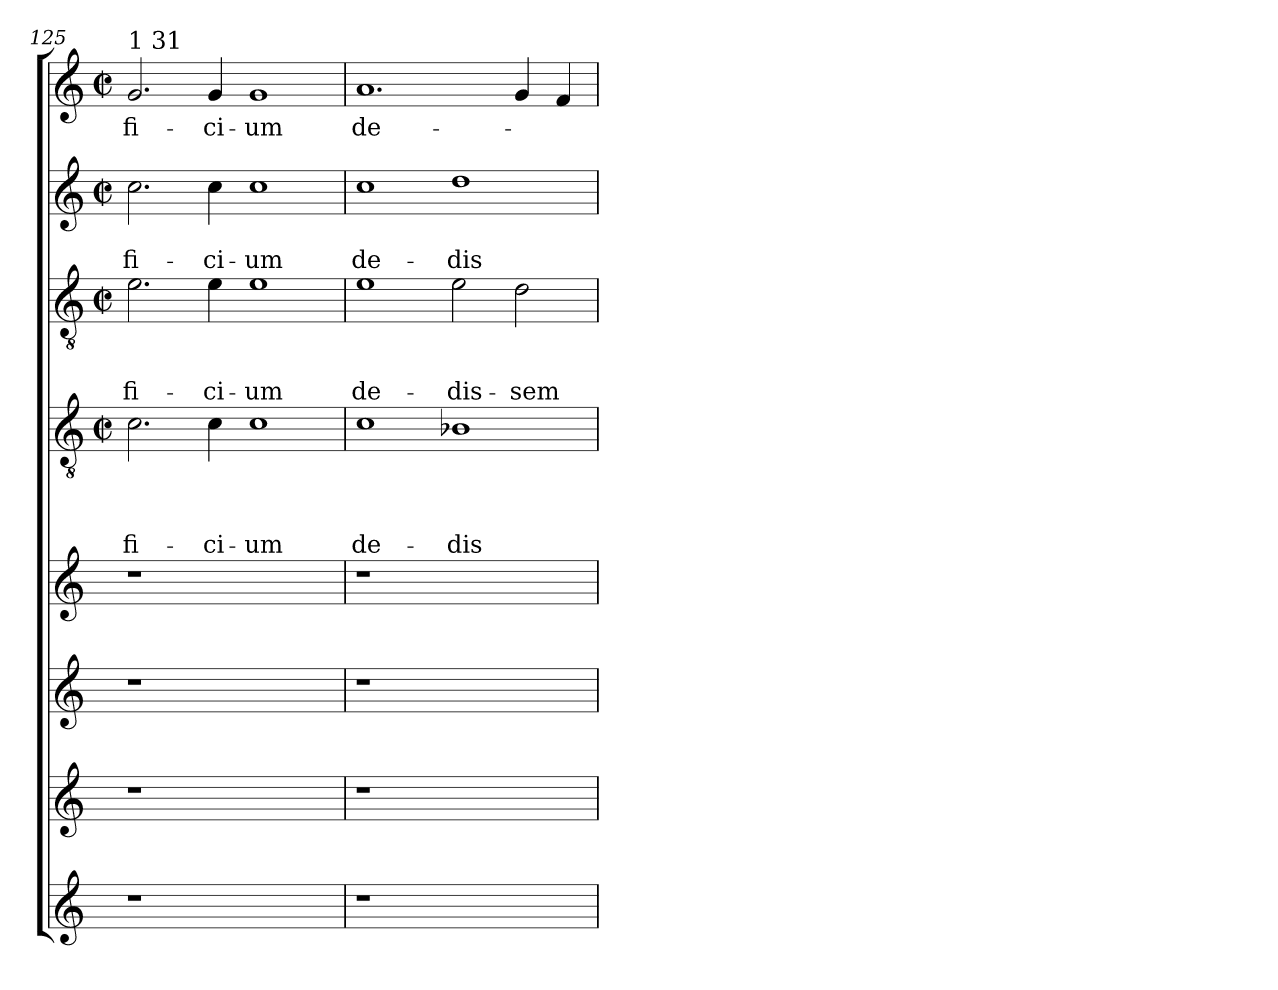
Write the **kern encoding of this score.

**kern	**kern	**kern	**kern	**kern	**text	**text	**text	**text	**kern	**text	**text	**text	**kern	**text	**text	**kern	**text
*part8	*part7	*part6	*part5	*part4	*part4	*part4	*part4	*part4	*part3	*part3	*part3	*part3	*part2	*part2	*part2	*part1	*part1
*staff8	*staff7	*staff6	*staff5	*staff4	*staff4	*staff4	*staff4	*staff4	*staff3	*staff3	*staff3	*staff3	*staff2	*staff2	*staff2	*staff1	*staff1
!!LO:LB:g=z
*clefG2	*clefG2	*clefG2	*clefG2	*clefGv2	*	*	*	*	*clefGv2	*	*	*	*clefG2	*	*	*clefG2	*
*k[]	*k[]	*k[]	*k[]	*k[]	*	*	*	*	*k[]	*	*	*	*k[]	*	*	*k[]	*
*C:	*C:	*C:	*C:	*C:	*	*	*	*	*C:	*	*	*	*C:	*	*	*C:	*
*	*	*	*	*M2/2	*	*	*	*	*M2/2	*	*	*	*M2/2	*	*	*M2/2	*
*	*	*	*	*met(c|)	*	*	*	*	*met(c|)	*	*	*	*met(c|)	*	*	*met(c|)	*
=125	=125	=125	=125	=125	=125	=125	=125	=125	=125	=125	=125	=125	=125	=125	=125	=125	=125
!	!	!	!	!	!	!	!	!	!	!	!	!	!	!	!	!LO:TX:a:t=1 31	!
!	!	!	!	!	!	!	!	!LO:LY:b	!	!	!	!LO:LY:b	!	!	!LO:LY:b	!	!LO:LY:b
1r	1r	1r	1r	2.c\	.	.	.	-fi-	2.e\	.	.	-fi-	2.cc\	.	-fi-	2.g/	-fi-
!	!	!	!	!	!	!	!	!LO:LY:b	!	!	!	!LO:LY:b	!	!	!LO:LY:b	!	!LO:LY:b
.	.	.	.	4c\	.	.	.	-ci-	4e\	.	.	-ci-	4cc\	.	-ci-	4g/	-ci-
!	!	!	!	!	!	!	!	!LO:LY:b	!	!	!	!LO:LY:b	!	!	!LO:LY:b	!	!LO:LY:b
1ryy	1ryy	1ryy	1ryy	1c	.	.	.	-um	1e	.	.	-um	1cc	.	-um	1g	-um
=126	=126	=126	=126	=126	=126	=126	=126	=126	=126	=126	=126	=126	=126	=126	=126	=126	=126
!	!	!	!	!	!	!	!	!LO:LY:b	!	!	!	!LO:LY:b	!	!	!LO:LY:b	!	!LO:LY:b
1r	1r	1r	1r	1c	.	.	.	de-	1e	.	.	de-	1cc	.	de-	1.a	de-
!	!	!	!	!	!	!	!	!LO:LY:b	!	!	!	!LO:LY:b	!	!	!LO:LY:b	!	!
1ryy	1ryy	1ryy	1ryy	[>1B-X	.	.	.	-dis-	2e\	.	.	-dis-	[>1dd	.	-dis-	.	.
!	!	!	!	!	!	!	!	!	!	!	!	!LO:LY:b	!	!	!	!	!
.	.	.	.	.	.	.	.	.	[>2d\	.	.	-sem	.	.	.	4g/	.
.	.	.	.	.	.	.	.	.	.	.	.	.	.	.	.	4f/	.
=	=	=	=	=	=	=	=	=	=	=	=	=	=	=	=	=	=
*-	*-	*-	*-	*-	*-	*-	*-	*-	*-	*-	*-	*-	*-	*-	*-	*-	*-
